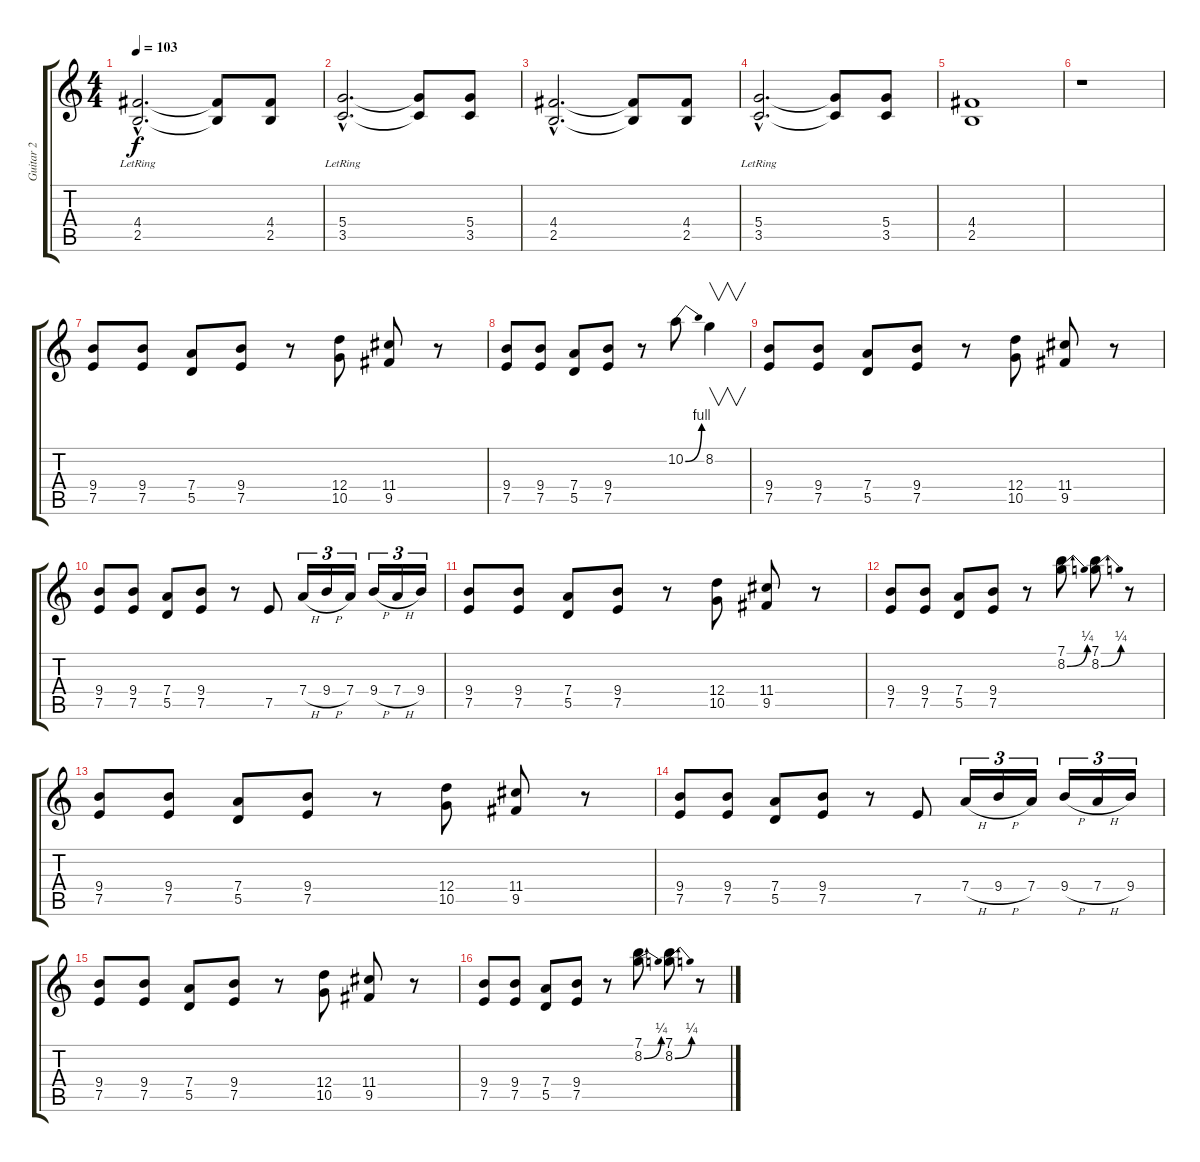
\track ("Guitar 2" "Guitar 2") {instrument overdrivenguitar}
\staff {score tabs}
\tuning (E4 B3 G3 D3 A2 E2) {hide}
\ts (4 4)
\tempo 103
\clef g2
\ks c
(4.4{hac lr} 2.5{hac lr}).2{d dy f} (4.4{t} 2.5{t}).8 (4.4 2.5).8 |
(5.4{hac lr} 3.5{hac lr}).2{d} (5.4{t} 3.5{t}).8 (5.4 3.5).8 |
(4.4{hac} 2.5{hac}).2{d} (4.4{t} 2.5{t}).8 (4.4 2.5).8 |
(5.4{hac lr} 3.5{hac lr}).2{d} (5.4{t} 3.5{t}).8 (5.4 3.5).8 |
(4.4 2.5).1 |
r.1 |
(9.4 7.5).8 (9.4 7.5).8 (7.4 5.5).8 (9.4 7.5).8 r.8 (12.4 10.5).8 (11.4 9.5).8 r.8 |
(9.4 7.5).8 (9.4 7.5).8 (7.4 5.5).8 (9.4 7.5).8 r.8 10.2{be (bend 0 0 60 4)}.8 8.2.4{v} |
(9.4 7.5).8 (9.4 7.5).8 (7.4 5.5).8 (9.4 7.5).8 r.8 (12.4 10.5).8 (11.4 9.5).8 r.8 |
(9.4 7.5).8 (9.4 7.5).8 (7.4 5.5).8 (9.4 7.5).8 r.8 7.5.8 7.4{h}.16{tu (3 2)} 9.4{h}.16{tu (3 2)} 7.4.16{tu (3 2)} 9.4{h}.16{tu (3 2)} 7.4{h}.16{tu (3 2)} 9.4.16{tu (3 2)} |
(9.4 7.5).8 (9.4 7.5).8 (7.4 5.5).8 (9.4 7.5).8 r.8 (12.4 10.5).8 (11.4 9.5).8 r.8 |
(9.4 7.5).8 (9.4 7.5).8 (7.4 5.5).8 (9.4 7.5).8 r.8 (7.1 8.2{be (bend 0 0 60 1)}).8 (7.1 8.2{be (bend 0 0 60 1)}).8 r.8 |
(9.4 7.5).8 (9.4 7.5).8 (7.4 5.5).8 (9.4 7.5).8 r.8 (12.4 10.5).8 (11.4 9.5).8 r.8 |
(9.4 7.5).8 (9.4 7.5).8 (7.4 5.5).8 (9.4 7.5).8 r.8 7.5.8 7.4{h}.16{tu (3 2)} 9.4{h}.16{tu (3 2)} 7.4.16{tu (3 2)} 9.4{h}.16{tu (3 2)} 7.4{h}.16{tu (3 2)} 9.4.16{tu (3 2)} |
(9.4 7.5).8 (9.4 7.5).8 (7.4 5.5).8 (9.4 7.5).8 r.8 (12.4 10.5).8 (11.4 9.5).8 r.8 |
(9.4 7.5).8 (9.4 7.5).8 (7.4 5.5).8 (9.4 7.5).8 r.8 (7.1 8.2{be (bend 0 0 60 1)}).8 (7.1 8.2{be (bend 0 0 60 1)}).8 r.8
